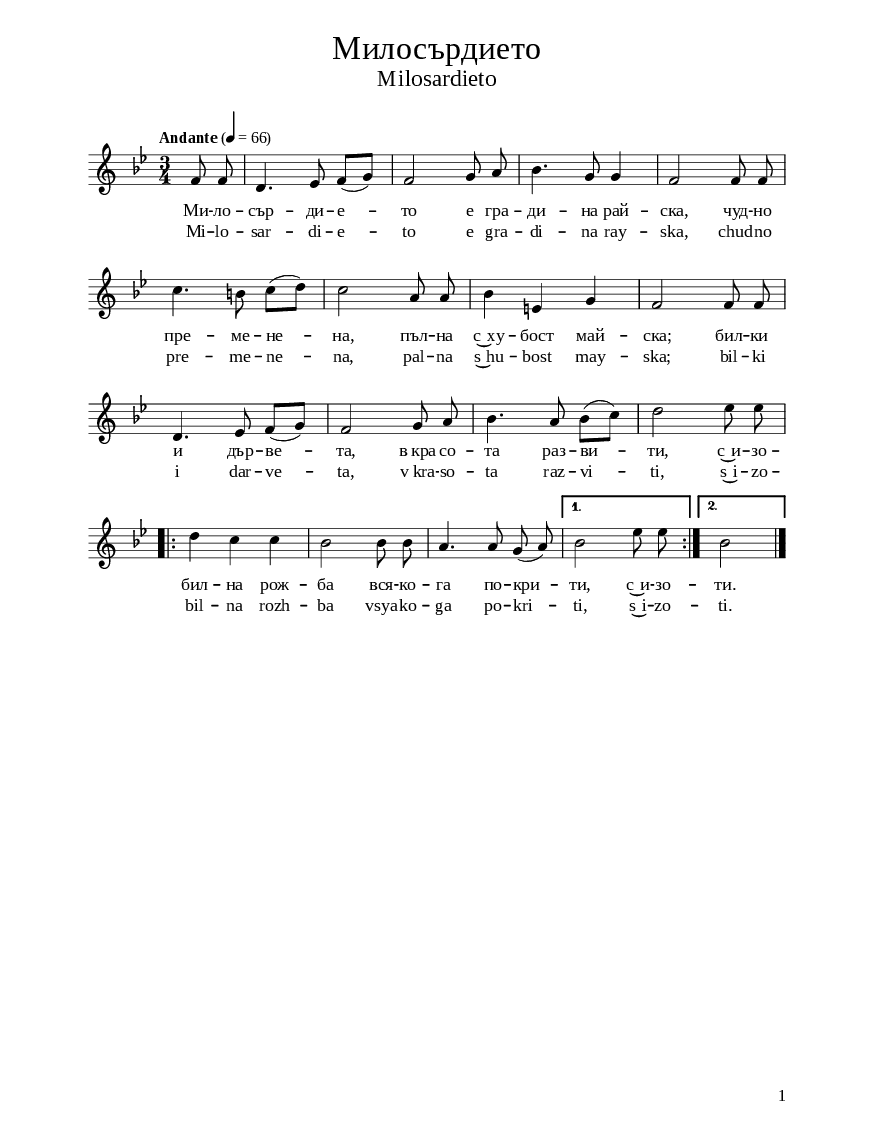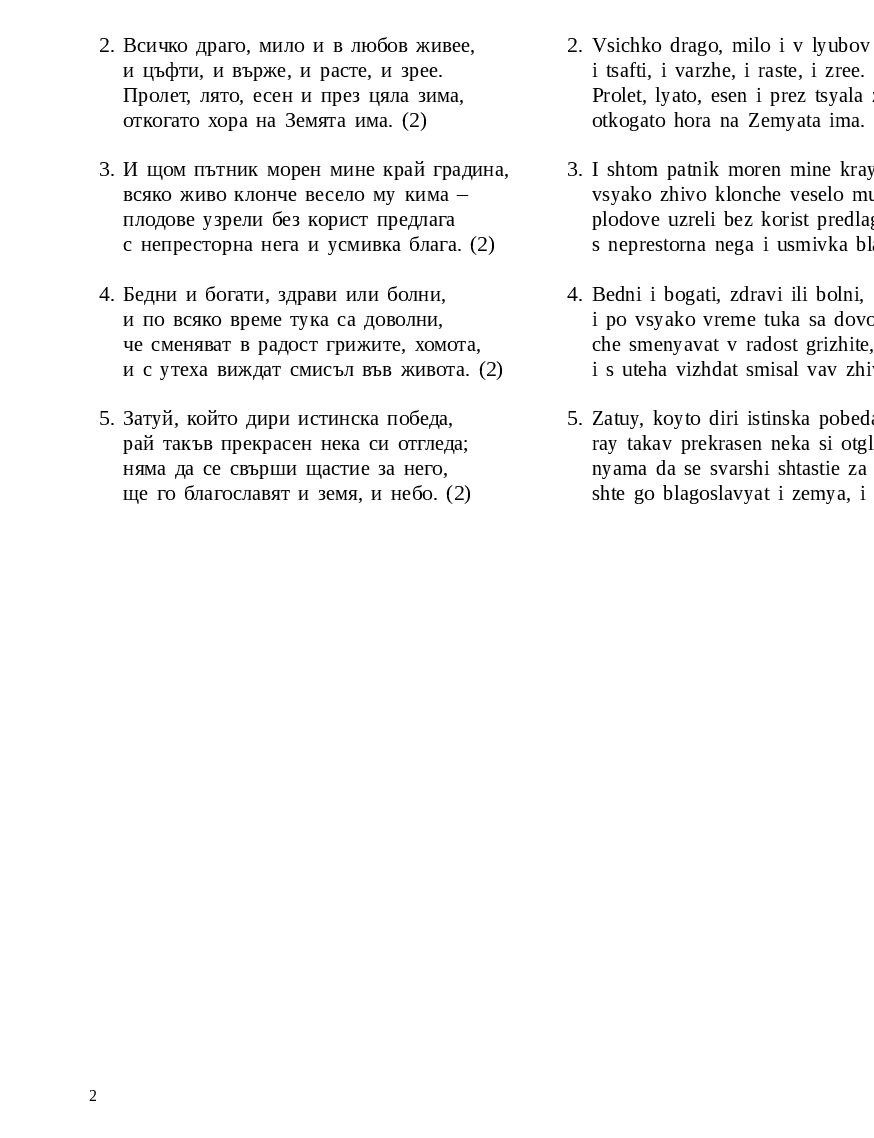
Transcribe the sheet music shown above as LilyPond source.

\version "2.18.2"

\paper {
  #(set-paper-size "a5")
}

\bookpart {
\paper {
  print-all-headers = ##t
  print-page-number = ##t
  print-first-page-number = ##t

  % put page numbers on the bottom
  oddHeaderMarkup = \markup ""
  evenHeaderMarkup = \markup ""
  oddFooterMarkup = \markup
    \fill-line {
      ""
      \on-the-fly #print-page-number-check-first \fromproperty #'page:page-number-string
    }
  evenFooterMarkup = \markup
    \fill-line {
      \on-the-fly #print-page-number-check-first \fromproperty #'page:page-number-string
      ""
    }

  left-margin = 1.5\cm
  right-margin = 1.5\cm
  top-margin = 1.6\cm
  bottom-margin = 1.2\cm
  ragged-bottom = ##t % do not spread the staves to fill the whole vertical space

  % change lyrics and titles font (affects notes also)
  fonts =
    #(make-pango-font-tree
     "Times New Roman"
     "DejaVu Sans"
     "DejaVu Sans Mono"
     (/ (* staff-height pt) 3.6))

  % change distance between staves
  system-system-spacing =
    #'((basic-distance . 12)
       (minimum-distance . 6)
       (padding . 1)
       (stretchability . 12))
}

\header {
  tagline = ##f
}

\score{
  \layout { 
    indent = 0.0\cm % remove first line indentation
    %ragged-last = ##t % do not spread last line to fill the whole space
    \context {
      \Score
      \omit BarNumber %remove bar numbers
    } % context

    \context { % change staff size
      \Staff
      fontSize = #+0 % affects notes size only
      \override StaffSymbol #'staff-space = #(magstep -3)
      \override StaffSymbol #'thickness = #0.5
      \override BarLine #'hair-thickness = #1
      %\override StaffSymbol #'ledger-line-thickness = #'(0 . 0)
    }

    \context { % adjust space between staff and lyrics and between the two lyric lines
      \Lyrics
      \override VerticalAxisGroup.nonstaff-relatedstaff-spacing = #'((basic-distance . 4.5))
      \override VerticalAxisGroup.nonstaff-nonstaff-spacing = #'((minimum-distance . 2))
    }
  } % layout

    \new Voice \absolute  {
    \clef treble
    \key g \minor
    \time 3/4 \tempo "Andante" 4 = 66
    \partial 4
    \autoBeamOff
      f'8 f'8 | d'4. es'8 f' ([ g' ]) |  f'2 g'8 a' |  bes'4. g'8 g'4 |  f'2 f'8 f' \break |
      c''4. b'8 c'' ([ d'' ]) |c''2 a'8 a' | bes'4 e' g' | f'2 f'8 f' \break |
      d'4. es'8 f' ([ g' ]) | f'2 g'8 a' | bes'4. a'8 bes' ([ c'' ]) | d''2 es''8 es'' \break 
      \repeat volta 2 {d''4 c'' c'' bes'2 bes'8 bes' | a'4. a'8 g' ( a' ) |} \alternative { { bes'2 es''8 es'' } {  bes'2 \bar "|." \break } }
 }
  
\addlyrics {
    Ми -- ло -- сър -- ди -- е -- то е гра -- ди -- на рай --
    ска, чуд -- но пре -- ме -- не -- на, пъл -- на
    с~ху -- бост май -- ска; бил -- ки и дър -- ве --
    та, в_кра -- со -- та раз -- ви -- ти, с~и -- зо
    -- бил -- на рож -- ба вся -- ко -- га по -- кри
    -- ти, с~и -- зо -- ти.    
  }

  \addlyrics {
    Mi -- lo -- sar -- di -- e -- to e gra -- di -- na ray --
    ska, chud -- no pre -- me -- ne -- na, pal -- na
    s~hu -- bost may -- ska; bil -- ki i dar -- ve --
    ta, v_kra -- so -- ta raz -- vi -- ti, s~i -- zo
    -- bil -- na rozh -- ba vsya -- ko -- ga po -- kri
    -- ti, s~i -- zo -- ti.    
  }
  
  \header {
    title = \markup \column \normal-text \fontsize #2.5 {
              \center-align
              \line { Милосърдието }
              \vspace #-0.6
              \center-align
              \line \fontsize #-3 { Milosardieto}
              \vspace #-0.8
              \center-align
              \line \fontsize #-3 { " " }
            }
  }
  
  \midi{}

} % score

\pageBreak

\markup \fontsize #+2.5 {
    \hspace #1
    \override #'(baseline-skip . 2.4) % affects space between column lines
    \column {
    

\line {2. Всичко драго, мило и в любов живее,}

\line {"   "и цъфти, и върже, и расте, и зрее.}

\line {"   "Пролет, лято, есен и през цяла зима,}

\line {"   "откогато хора на Земята има. (2)}
 \line { " " }

\line {3. И щом пътник морен мине край градина,}

\line {"   "всяко живо клонче весело му кима –}

\line {"   "плодове узрели без корист предлага}

\line {"   "с непресторна нега и усмивка блага. (2)}
 \line { " " }

\line {4. Бедни и богати, здрави или болни,}

\line {"   "и по всяко време тука са доволни,}

\line {"   "че сменяват в радост грижите, хомота,}

\line {"   "и с утеха виждат смисъл във живота. (2)}
 \line { " " }

\line {5. Затуй, който дири истинска победа,}

\line {"   "рай такъв прекрасен нека си отгледа;}

\line {"   "няма да се свърши щастие за него,}

\line {"   "ще го благославят и земя, и небо. (2)}
    }

    \hspace #5
    \override #'(baseline-skip . 2.4)
    \column {
      
\line {2. Vsichko drago, milo i v lyubov zhivee,}

\line {"   "i tsafti, i varzhe, i raste, i zree.}

\line {"   "Prolet, lyato, esen i prez tsyala zima,}

\line {"   "otkogato hora na Zemyata ima. (2)}
 \line { " " }

\line {3. I shtom patnik moren mine kray gradina,}

\line {"   "vsyako zhivo klonche veselo mu kima –}

\line {"   "plodove uzreli bez korist predlaga}

\line {"   "s neprestorna nega i usmivka blaga. (2)}
 \line { " " }

\line {4. Bedni i bogati, zdravi ili bolni,}

\line {"   "i po vsyako vreme tuka sa dovolni,}

\line {"   "che smenyavat v radost grizhite, homota,}

\line {"   "i s uteha vizhdat smisal vav zhivota. (2)}
 \line { " " }

\line {5. Zatuy, koyto diri istinska pobeda,}

\line {"   "ray takav prekrasen neka si otgleda;}

\line {"   "nyama da se svarshi shtastie za nego,}

\line {"   "shte go blagoslavyat i zemya, i nebo. (2)}
    } %column
} % markup

\pageBreak

% include foreign translation(s) of the song
\version "2.18.2"

\markup \fill-line { \fontsize #6 "Die Barmherzigkeit" }
\markup \null
\markup \null
\markup \fontsize #+2.5 {
    \hspace #10
    \override #'(baseline-skip . 2)
    \column {
     \line { " " }
 \line { 1. Die Barmherzigkeit ist ein Paradiesgarten, }

 \line { " "wunderschön geschmückt, erfüllt von der Maischönheit;  }

 \line { " "Kräuter und Bäume, entwickelt in Schönheit, }

 \line { " "immerdar reichlich bedeckt mit Früchten. (2)  }
 \line { " " }

 \line { 2. Alles Wertvolle und Liebe lebt in Liebe,  }

 \line { " "blüht, bildet Frucht, gedeiht und reift. }

 \line { " "Frühling, Sommer, Herbst und Winter,  }

 \line { " "seitdem es Menschen auf der Erde gibt. }
 \line { " " }

 \line { 3. Und wenn ein müder Reisender am Garten vorbeikommt, }

 \line { " "begrüßt ihn freundlich jedes kleine, lebendige Ästchen  }

 \line { " "und bietet ihm uneigennützig die reifen Früchte }

 \line { " "mit einer aufrichtigen Wonne und mit einem gütigen Lächeln an. }
 \line { " " }

 \line { 4. Arme und Reiche, Gesunde oder Kranke }

 \line { " "sind in jeder Zeit hier zufrieden,  }

 \line { " "dass sie die Sorgen und das Joch in Freude verwandeln,  }

 \line { " "mit Trost den Sinn des Lebens sehen. }
\line { " " }

 \line { 5. Deshalb sollte jener, der nach dem wahren Sieg sucht, }

 \line { " "solch ein wunderbares Paradies großziehen.  }

 \line { " "Das Glück wird für ihn nicht enden  }

 \line { " "Erde und Himmel werden ihn segnen. }
   
    }
}

} % bookpart
